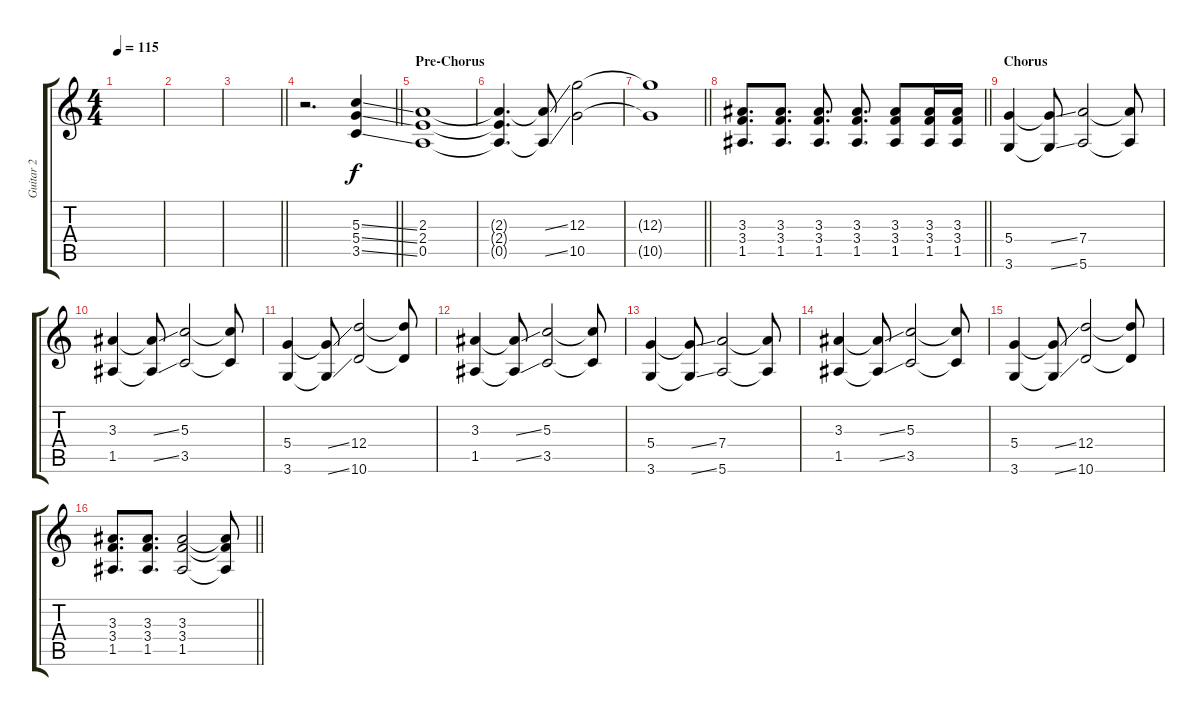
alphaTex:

\track ("Guitar 2" "Guitar 2") {instrument distortionguitar}
\staff {score tabs}
\tuning (E4 B3 G3 D3 A2 E2) {hide}
\ts (4 4)
\tempo 115
\clef g2
\ks c
|
|
\barLineRight lightlight
|
\section ("" "")
\barLineRight lightlight
r.2{d} (5.3{ss} 5.4{ss} 3.5{ss}).4 |
\section ("" "Pre-Chorus")
(2.3 2.4 0.5).1 |
(2.3{t} 2.4{t} 0.5{t}).4{d} (2.3{ss t} 0.5{ss t}).8 (12.3 10.5).2 |
\barLineRight lightlight
(12.3{t} 10.5{t}).1 |
\barLineRight lightlight
(3.3 3.4 1.5).8{d} (3.3 3.4 1.5).8{d} (3.3 3.4 1.5).8{d} (3.3 3.4 1.5).8{d} (3.3 3.4 1.5).8 (3.3 3.4 1.5).16 (3.3 3.4 1.5).16 |
\section ("" "Chorus")
(5.4 3.6).4 (5.4{ss t} 3.6{ss t}).8 (7.4 5.6).2 (7.4{t} 5.6{t}).8 |
(3.3 1.5).4 (3.3{ss t} 1.5{ss t}).8 (5.3 3.5).2 (5.3{t} 3.5{t}).8 |
(5.4 3.6).4 (5.4{ss t} 3.6{ss t}).8 (12.4 10.6).2 (12.4{t} 10.6{t}).8 |
(3.3 1.5).4 (3.3{ss t} 1.5{ss t}).8 (5.3 3.5).2 (5.3{t} 3.5{t}).8 |
(5.4 3.6).4 (5.4{ss t} 3.6{ss t}).8 (7.4 5.6).2 (7.4{t} 5.6{t}).8 |
(3.3 1.5).4 (3.3{ss t} 1.5{ss t}).8 (5.3 3.5).2 (5.3{t} 3.5{t}).8 |
(5.4 3.6).4 (5.4{ss t} 3.6{ss t}).8 (12.4 10.6).2 (12.4{t} 10.6{t}).8 |
\barLineRight lightlight
(3.3 3.4 1.5).8{d} (3.3 3.4 1.5).8{d} (3.3 3.4 1.5).2 (3.3{t} 3.4{t} 1.5{t}).8
